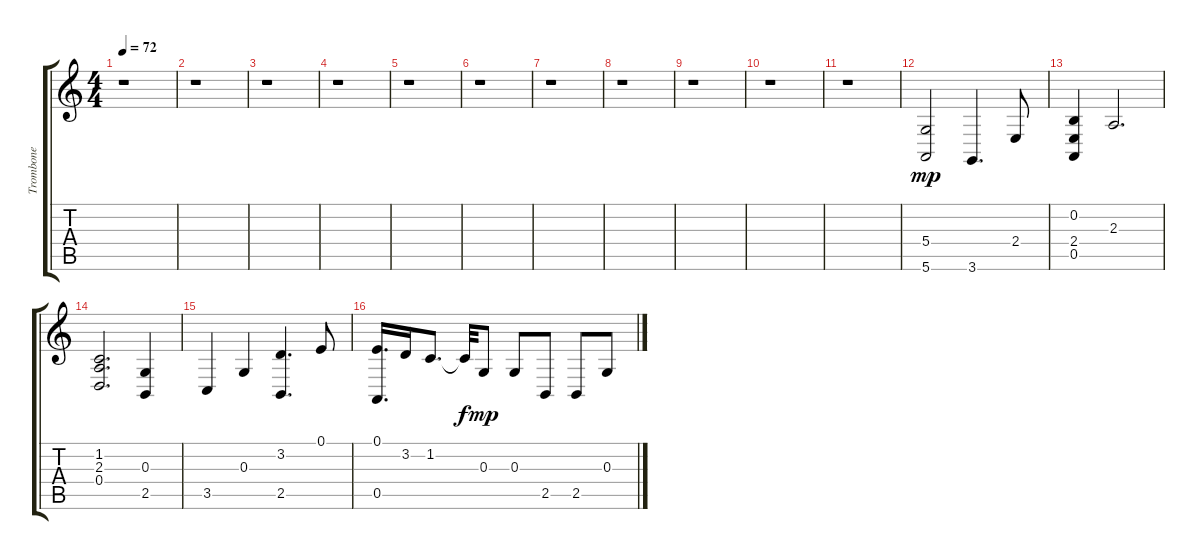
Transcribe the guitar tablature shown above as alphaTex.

\track ("Trombone" "Trombone") {instrument trombone}
\staff {score tabs}
\tuning (E4 B3 G3 D3 A2 E2) {hide}
\ts (4 4)
\tempo 72
\clef g2
\ks c
r.1{dy mp} |
r.1 |
r.1 |
r.1 |
r.1 |
r.1 |
r.1 |
r.1 |
r.1 |
r.1 |
r.1 |
(5.4 5.6).2 3.6.4{d} 2.4.8 |
(0.2 2.4 0.5).4 2.3.2{d} |
(1.2 2.3 0.4).2{d} (0.3 2.5).4 |
3.5.4 0.3.4 (3.2 2.5).4{d} 0.1.8 |
(0.1 0.5).16{d} 3.2.16 1.2.8{d} 1.2{t}.32{dy f} 0.3.8{dy mp} 0.3.8 2.5.8 2.5.8 0.3.8
